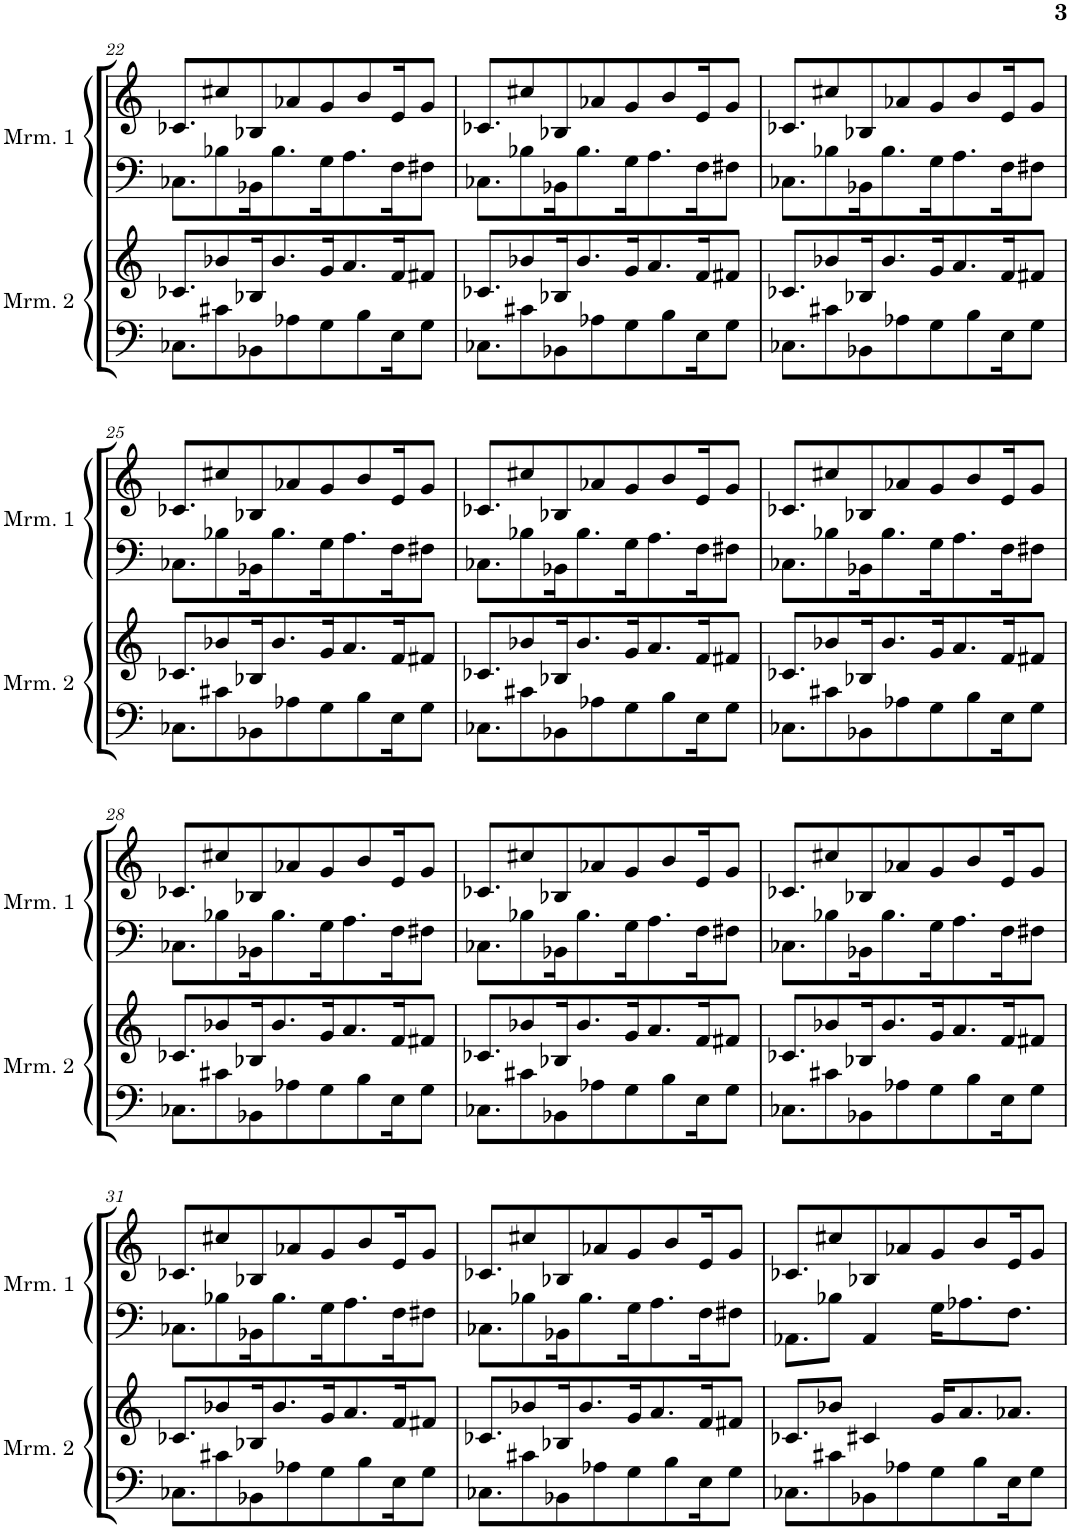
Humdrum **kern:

**kern	**kern	**kern	**kern
*part4	*part3	*part2	*part1
*staff4	*staff3	*staff2	*staff1
*I"Marimba 2	*I"Marimba 2	*I"Marimba 1	*I"Marimba 1
*I'Mrm. 2	*I'Mrm. 2	*I'Mrm. 1	*I'Mrm. 1
!!LO:PB:g=z
*clefF4	*clefG2	*clefF4	*clefG2
*k[]	*k[]	*k[]	*k[]
*M4/4	*M4/4	*M4/4	*M4/4
=22	=22	=22	=22
8.C-X\L	8.c-X/L	8.C-X\L	8.c-X/L
8c#X\	8b-X/	8B-X\	8cc#X/
8BB-X\	16B-X/K	16BB-X\K	8B-X/
.	8.b-/	8.B-\	.
8A-X\	.	.	8a-X/
8G\	16g/K	16G\K	8g/
.	8.a/	8.A\	.
8B\	.	.	8b/
16E\K	16f/K	16F\K	16e/K
8G\J	8f#X/J	8F#X\J	8g/J
=23	=23	=23	=23
8.C-X\L	8.c-X/L	8.C-X\L	8.c-X/L
8c#X\	8b-X/	8B-X\	8cc#X/
8BB-X\	16B-X/K	16BB-X\K	8B-X/
.	8.b-/	8.B-\	.
8A-X\	.	.	8a-X/
8G\	16g/K	16G\K	8g/
.	8.a/	8.A\	.
8B\	.	.	8b/
16E\K	16f/K	16F\K	16e/K
8G\J	8f#X/J	8F#X\J	8g/J
=24	=24	=24	=24
8.C-X\L	8.c-X/L	8.C-X\L	8.c-X/L
8c#X\	8b-X/	8B-X\	8cc#X/
8BB-X\	16B-X/K	16BB-X\K	8B-X/
.	8.b-/	8.B-\	.
8A-X\	.	.	8a-X/
8G\	16g/K	16G\K	8g/
.	8.a/	8.A\	.
8B\	.	.	8b/
16E\K	16f/K	16F\K	16e/K
8G\J	8f#X/J	8F#X\J	8g/J
!!LO:LB:g=z
=25	=25	=25	=25
8.C-X\L	8.c-X/L	8.C-X\L	8.c-X/L
8c#X\	8b-X/	8B-X\	8cc#X/
8BB-X\	16B-X/K	16BB-X\K	8B-X/
.	8.b-/	8.B-\	.
8A-X\	.	.	8a-X/
8G\	16g/K	16G\K	8g/
.	8.a/	8.A\	.
8B\	.	.	8b/
16E\K	16f/K	16F\K	16e/K
8G\J	8f#X/J	8F#X\J	8g/J
=26	=26	=26	=26
8.C-X\L	8.c-X/L	8.C-X\L	8.c-X/L
8c#X\	8b-X/	8B-X\	8cc#X/
8BB-X\	16B-X/K	16BB-X\K	8B-X/
.	8.b-/	8.B-\	.
8A-X\	.	.	8a-X/
8G\	16g/K	16G\K	8g/
.	8.a/	8.A\	.
8B\	.	.	8b/
16E\K	16f/K	16F\K	16e/K
8G\J	8f#X/J	8F#X\J	8g/J
=27	=27	=27	=27
8.C-X\L	8.c-X/L	8.C-X\L	8.c-X/L
8c#X\	8b-X/	8B-X\	8cc#X/
8BB-X\	16B-X/K	16BB-X\K	8B-X/
.	8.b-/	8.B-\	.
8A-X\	.	.	8a-X/
8G\	16g/K	16G\K	8g/
.	8.a/	8.A\	.
8B\	.	.	8b/
16E\K	16f/K	16F\K	16e/K
8G\J	8f#X/J	8F#X\J	8g/J
!!LO:LB:g=z
=28	=28	=28	=28
8.C-X\L	8.c-X/L	8.C-X\L	8.c-X/L
8c#X\	8b-X/	8B-X\	8cc#X/
8BB-X\	16B-X/K	16BB-X\K	8B-X/
.	8.b-/	8.B-\	.
8A-X\	.	.	8a-X/
8G\	16g/K	16G\K	8g/
.	8.a/	8.A\	.
8B\	.	.	8b/
16E\K	16f/K	16F\K	16e/K
8G\J	8f#X/J	8F#X\J	8g/J
=29	=29	=29	=29
8.C-X\L	8.c-X/L	8.C-X\L	8.c-X/L
8c#X\	8b-X/	8B-X\	8cc#X/
8BB-X\	16B-X/K	16BB-X\K	8B-X/
.	8.b-/	8.B-\	.
8A-X\	.	.	8a-X/
8G\	16g/K	16G\K	8g/
.	8.a/	8.A\	.
8B\	.	.	8b/
16E\K	16f/K	16F\K	16e/K
8G\J	8f#X/J	8F#X\J	8g/J
=30	=30	=30	=30
8.C-X\L	8.c-X/L	8.C-X\L	8.c-X/L
8c#X\	8b-X/	8B-X\	8cc#X/
8BB-X\	16B-X/K	16BB-X\K	8B-X/
.	8.b-/	8.B-\	.
8A-X\	.	.	8a-X/
8G\	16g/K	16G\K	8g/
.	8.a/	8.A\	.
8B\	.	.	8b/
16E\K	16f/K	16F\K	16e/K
8G\J	8f#X/J	8F#X\J	8g/J
!!LO:LB:g=z
=31	=31	=31	=31
8.C-X\L	8.c-X/L	8.C-X\L	8.c-X/L
8c#X\	8b-X/	8B-X\	8cc#X/
8BB-X\	16B-X/K	16BB-X\K	8B-X/
.	8.b-/	8.B-\	.
8A-X\	.	.	8a-X/
8G\	16g/K	16G\K	8g/
.	8.a/	8.A\	.
8B\	.	.	8b/
16E\K	16f/K	16F\K	16e/K
8G\J	8f#X/J	8F#X\J	8g/J
=32	=32	=32	=32
8.C-X\L	8.c-X/L	8.C-X\L	8.c-X/L
8c#X\	8b-X/	8B-X\	8cc#X/
8BB-X\	16B-X/K	16BB-X\K	8B-X/
.	8.b-/	8.B-\	.
8A-X\	.	.	8a-X/
8G\	16g/K	16G\K	8g/
.	8.a/	8.A\	.
8B\	.	.	8b/
16E\K	16f/K	16F\K	16e/K
8G\J	8f#X/J	8F#X\J	8g/J
=33	=33	=33	=33
8.C-X\L	8.c-X/L	8.AA-X\L	8.c-X/L
8c#X\	8b-X/J	8B-X\J	8cc#X/
8BB-X\	4c#X/	4AA-/	8B-X/
8A-X\	.	.	8a-X/
8G\	16g/KL	16G\KL	8g/
.	8.a/	8.A-X\	.
8B\	.	.	8b/
16E\K	8.a-X/J	8.F\J	16e/K
8G\J	.	.	8g/J
=	=	=	=
*-	*-	*-	*-
